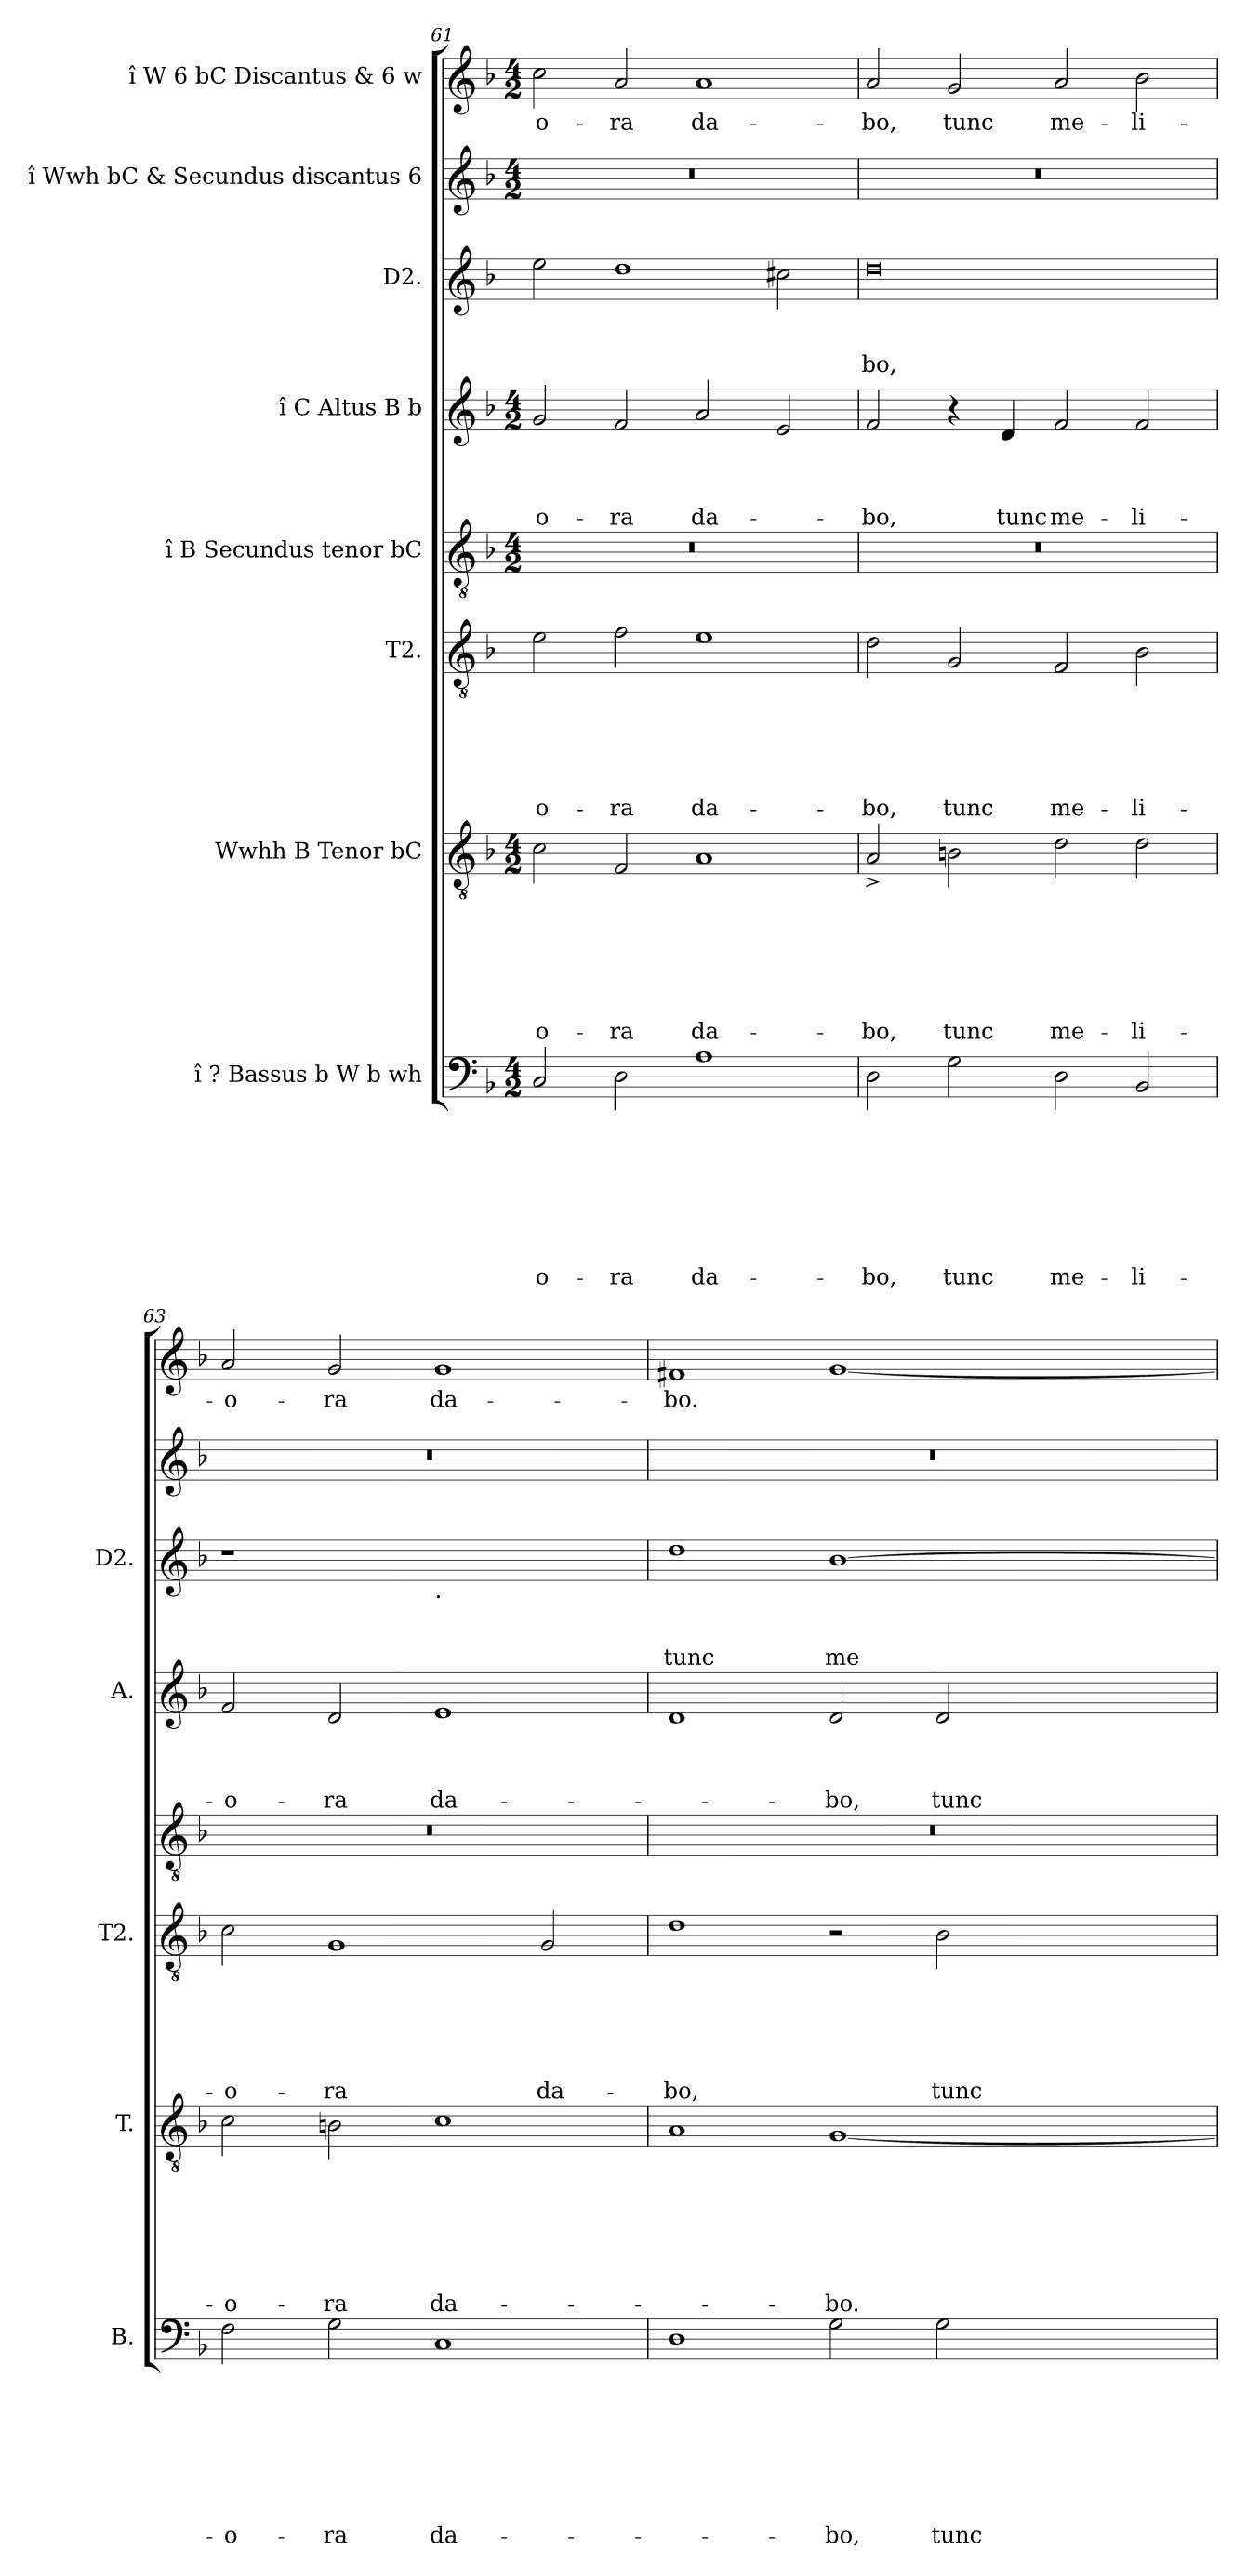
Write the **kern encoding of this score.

**kern	**text	**text	**text	**text	**text	**text	**text	**text	**kern	**text	**text	**text	**text	**text	**text	**text	**kern	**text	**text	**text	**text	**text	**text	**kern	**kern	**text	**text	**text	**text	**kern	**text	**text	**text	**kern	**kern	**text
*part8	*part8	*part8	*part8	*part8	*part8	*part8	*part8	*part8	*part7	*part7	*part7	*part7	*part7	*part7	*part7	*part7	*part6	*part6	*part6	*part6	*part6	*part6	*part6	*part5	*part4	*part4	*part4	*part4	*part4	*part3	*part3	*part3	*part3	*part2	*part1	*part1
*staff8	*staff8	*staff8	*staff8	*staff8	*staff8	*staff8	*staff8	*staff8	*staff7	*staff7	*staff7	*staff7	*staff7	*staff7	*staff7	*staff7	*staff6	*staff6	*staff6	*staff6	*staff6	*staff6	*staff6	*staff5	*staff4	*staff4	*staff4	*staff4	*staff4	*staff3	*staff3	*staff3	*staff3	*staff2	*staff1	*staff1
*I"î ? Bassus b W b wh	*	*	*	*	*	*	*	*	*I"Wwhh B Tenor bC	*	*	*	*	*	*	*	*I"T2.	*	*	*	*	*	*	*I"î B Secundus tenor bC	*I"î C Altus B b	*	*	*	*	*I"D2.	*	*	*	*I"î Wwh bC & Secundus discantus 6	*I"î W 6 bC Discantus & 6 w	*
*I'B.	*	*	*	*	*	*	*	*	*I'T.	*	*	*	*	*	*	*	*I'T2.	*	*	*	*	*	*	*	*I'A.	*	*	*	*	*I'D2.	*	*	*	*	*	*
*clefF4	*	*	*	*	*	*	*	*	*clefGv2	*	*	*	*	*	*	*	*clefGv2	*	*	*	*	*	*	*clefGv2	*clefG2	*	*	*	*	*clefG2	*	*	*	*clefG2	*clefG2	*
*k[b-]	*	*	*	*	*	*	*	*	*k[b-]	*	*	*	*	*	*	*	*k[b-]	*	*	*	*	*	*	*k[b-]	*k[b-]	*	*	*	*	*k[b-]	*	*	*	*k[b-]	*k[b-]	*
*F:	*	*	*	*	*	*	*	*	*F:	*	*	*	*	*	*	*	*F:	*	*	*	*	*	*	*F:	*F:	*	*	*	*	*F:	*	*	*	*F:	*F:	*
*M4/2	*	*	*	*	*	*	*	*	*M4/2	*	*	*	*	*	*	*	*	*	*	*	*	*	*	*M4/2	*M4/2	*	*	*	*	*	*	*	*	*M4/2	*M4/2	*
=61	=61	=61	=61	=61	=61	=61	=61	=61	=61	=61	=61	=61	=61	=61	=61	=61	=61	=61	=61	=61	=61	=61	=61	=61	=61	=61	=61	=61	=61	=61	=61	=61	=61	=61	=61	=61
!	!	!	!	!	!	!	!	!LO:LY:b	!	!	!	!	!	!	!	!LO:LY:b	!	!	!	!	!	!	!LO:LY:b	!	!	!	!	!	!LO:LY:b	!	!	!	!	!	!	!LO:LY:b
2C/	.	.	.	.	.	.	.	-o-	2c\	.	.	.	.	.	.	-o-	2e\	.	.	.	.	.	-o-	0r	2g/	.	.	.	-o-	2ee\	.	.	.	0r	2cc\	-o-
!	!	!	!	!	!	!	!	!LO:LY:b	!	!	!	!	!	!	!	!LO:LY:b	!	!	!	!	!	!	!LO:LY:b	!	!	!	!	!	!LO:LY:b	!	!	!	!	!	!	!LO:LY:b
2D\	.	.	.	.	.	.	.	-ra	2F/	.	.	.	.	.	.	-ra	2f\	.	.	.	.	.	-ra	.	2f/	.	.	.	-ra	1dd	.	.	.	.	2a/	-ra
!	!	!	!	!	!	!	!	!LO:LY:b	!	!	!	!	!	!	!	!LO:LY:b	!	!	!	!	!	!	!LO:LY:b	!	!	!	!	!	!LO:LY:b	!	!	!	!	!	!	!LO:LY:b
1A	.	.	.	.	.	.	.	da-	1A	.	.	.	.	.	.	da-	1e	.	.	.	.	.	da-	.	2a/	.	.	.	da-	.	.	.	.	.	1a	da-
.	.	.	.	.	.	.	.	.	.	.	.	.	.	.	.	.	.	.	.	.	.	.	.	.	2e/	.	.	.	.	2cc#\	.	.	.	.	.	.
=62	=62	=62	=62	=62	=62	=62	=62	=62	=62	=62	=62	=62	=62	=62	=62	=62	=62	=62	=62	=62	=62	=62	=62	=62	=62	=62	=62	=62	=62	=62	=62	=62	=62	=62	=62	=62
!	!	!	!	!	!	!	!	!LO:LY:b	!	!	!	!	!	!	!	!LO:LY:b	!	!	!	!	!	!	!LO:LY:b	!	!	!	!	!	!LO:LY:b	!	!	!	!LO:LY:b	!	!	!LO:LY:b
2D\	.	.	.	.	.	.	.	-bo,	2A^</	.	.	.	.	.	.	-bo,	2d\	.	.	.	.	.	-bo,	0r	2f/	.	.	.	-bo,	0dd	.	.	-bo,	0r	2a/	-bo,
!	!	!	!	!	!	!	!	!LO:LY:b	!	!	!	!	!	!	!	!LO:LY:b	!	!	!	!	!	!	!LO:LY:b	!	!	!	!	!	!	!	!	!	!	!	!	!LO:LY:b
2G\	.	.	.	.	.	.	.	tunc	2Bn\	.	.	.	.	.	.	tunc	2G/	.	.	.	.	.	tunc	.	4r	.	.	.	.	.	.	.	.	.	2g/	tunc
!	!	!	!	!	!	!	!	!	!	!	!	!	!	!	!	!	!	!	!	!	!	!	!	!	!	!	!	!	!LO:LY:b	!	!	!	!	!	!	!
.	.	.	.	.	.	.	.	.	.	.	.	.	.	.	.	.	.	.	.	.	.	.	.	.	4d/	.	.	.	tunc	.	.	.	.	.	.	.
!	!	!	!	!	!	!	!	!LO:LY:b	!	!	!	!	!	!	!	!LO:LY:b	!	!	!	!	!	!	!LO:LY:b	!	!	!	!	!	!LO:LY:b	!	!	!	!	!	!	!LO:LY:b
2D\	.	.	.	.	.	.	.	me-	2d\	.	.	.	.	.	.	me-	2F/	.	.	.	.	.	me-	.	2f/	.	.	.	me-	.	.	.	.	.	2a/	me-
!	!	!	!	!	!	!	!	!LO:LY:b	!	!	!	!	!	!	!	!LO:LY:b	!	!	!	!	!	!	!LO:LY:b	!	!	!	!	!	!LO:LY:b	!	!	!	!	!	!	!LO:LY:b
2BB-/	.	.	.	.	.	.	.	-li-	2d\	.	.	.	.	.	.	-li-	2B-\	.	.	.	.	.	-li-	.	2f/	.	.	.	-li-	.	.	.	.	.	2b-\	-li-
=63	=63	=63	=63	=63	=63	=63	=63	=63	=63	=63	=63	=63	=63	=63	=63	=63	=63	=63	=63	=63	=63	=63	=63	=63	=63	=63	=63	=63	=63	=63	=63	=63	=63	=63	=63	=63
!	!	!	!	!	!	!	!	!LO:LY:b	!	!	!	!	!	!	!	!LO:LY:b	!	!	!	!	!	!	!LO:LY:b	!	!	!	!	!	!LO:LY:b	!	!	!	!	!	!	!LO:LY:b
2F\	.	.	.	.	.	.	.	-o-	2c\	.	.	.	.	.	.	-o-	2c\	.	.	.	.	.	-o-	0r	2f/	.	.	.	-o-	1r	.	.	.	0r	2a/	-o-
!	!	!	!	!	!	!	!	!LO:LY:b	!	!	!	!	!	!	!	!LO:LY:b	!	!	!	!	!	!	!LO:LY:b	!	!	!	!	!	!LO:LY:b	!	!	!	!	!	!	!LO:LY:b
2G\	.	.	.	.	.	.	.	-ra	2Bn\	.	.	.	.	.	.	-ra	1G	.	.	.	.	.	-ra	.	2d/	.	.	.	-ra	.	.	.	.	.	2g/	-ra
!	!	!	!	!	!	!	!	!	!	!	!	!	!	!	!	!	!	!	!	!	!	!	!	!	!	!	!	!	!	!LO:TX:b:t=.	!	!	!	!	!	!
!	!	!	!	!	!	!	!	!LO:LY:b	!	!	!	!	!	!	!	!LO:LY:b	!	!	!	!	!	!	!	!	!	!	!	!	!LO:LY:b	!	!	!	!	!	!	!LO:LY:b
1C	.	.	.	.	.	.	.	da-	1c	.	.	.	.	.	.	da-	.	.	.	.	.	.	.	.	1e	.	.	.	da-	1ryy	.	.	.	.	1g	da-
!	!	!	!	!	!	!	!	!	!	!	!	!	!	!	!	!	!	!	!	!	!	!	!LO:LY:b	!	!	!	!	!	!	!	!	!	!	!	!	!
.	.	.	.	.	.	.	.	.	.	.	.	.	.	.	.	.	2G/	.	.	.	.	.	da-	.	.	.	.	.	.	.	.	.	.	.	.	.
!!LO:PB:g=z
=64	=64	=64	=64	=64	=64	=64	=64	=64	=64	=64	=64	=64	=64	=64	=64	=64	=64	=64	=64	=64	=64	=64	=64	=64	=64	=64	=64	=64	=64	=64	=64	=64	=64	=64	=64	=64
!	!	!	!	!	!	!	!	!	!	!	!	!	!	!	!	!	!	!	!	!	!	!	!LO:LY:b	!	!	!	!	!	!	!	!	!	!LO:LY:b	!	!	!LO:LY:b
1D	.	.	.	.	.	.	.	.	1A	.	.	.	.	.	.	.	1d	.	.	.	.	.	-bo,	0r	1d	.	.	.	.	1dd	.	.	tunc	0r	1f#X	-bo.
!	!	!	!	!	!	!	!	!LO:LY:b	!	!	!	!	!	!	!	!LO:LY:b	!	!	!	!	!	!	!	!	!	!	!	!	!LO:LY:b	!	!	!	!LO:LY:b	!	!	!
2G\	.	.	.	.	.	.	.	-bo,	[<1G	.	.	.	.	.	.	-bo.	2r	.	.	.	.	.	.	.	2d/	.	.	.	-bo,	[>1b-	.	.	me-	.	[<1g	.
!	!	!	!	!	!	!	!	!LO:LY:b	!	!	!	!	!	!	!	!	!	!	!	!	!	!	!LO:LY:b	!	!	!	!	!	!LO:LY:b	!	!	!	!	!	!	!
2G\	.	.	.	.	.	.	.	tunc	.	.	.	.	.	.	.	.	2B-\	.	.	.	.	.	tunc	.	2d/	.	.	.	tunc	.	.	.	.	.	.	.
=	=	=	=	=	=	=	=	=	=	=	=	=	=	=	=	=	=	=	=	=	=	=	=	=	=	=	=	=	=	=	=	=	=	=	=	=
*-	*-	*-	*-	*-	*-	*-	*-	*-	*-	*-	*-	*-	*-	*-	*-	*-	*-	*-	*-	*-	*-	*-	*-	*-	*-	*-	*-	*-	*-	*-	*-	*-	*-	*-	*-	*-
